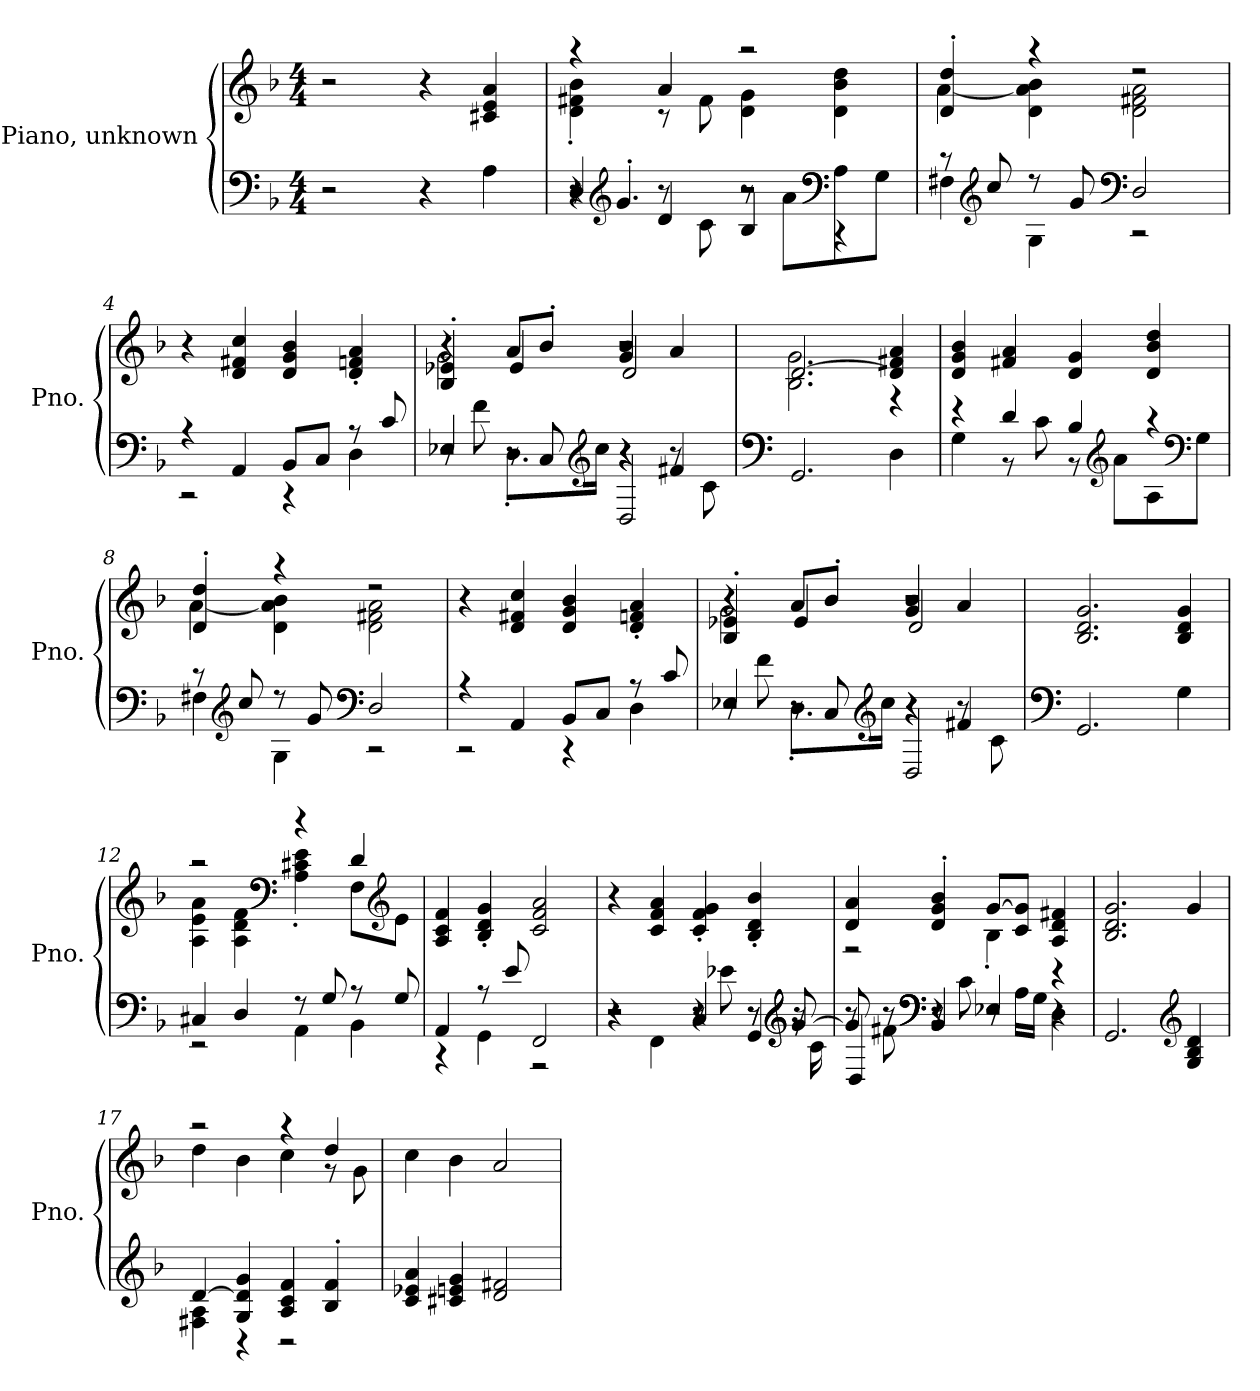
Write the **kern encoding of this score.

**kern	**kern
*part1	*part1
*staff2	*staff1
*I"Piano, unknown	*
*I'Pno.	*
*clefF4	*clefG2
*k[b-]	*k[b-]
*M4/4	*M4/4
*MM120	*MM120
=1	=1
2r	2r
4r	4r
4A\	4c#X/ 4e/ 4a/
=2	=2
*^	*^
*	*^	*	*
8r	4r	4D/	4r	4d\' 4f#X\' 4b-\'
*clefG2	*	*	*	*
4.g'/	.	.	.	.
.	8r	4d/	4a/	8r
.	8c\	.	.	8f#\
2r	8r	4B-/	2r	4d\ 4g\
.	8a\L	.	.	.
*clefF4	*	*	*	*
.	8A\	4r	.	4d\ 4b-\ 4dd\
.	8G\J	.	.	.
*	*v	*v	*	*
=3	=3	=3	=3
8r	4F#X\	4d/' 4dd/'	[4a\
*clefG2	*	*	*
8cc/	.	.	.
8r	4G\	4r	4d\ 4a\] 4b-\
8g/	.	.	.
*clefF4	*	*	*
2D/	2r	2r	2d\ 2f#X\ 2a\
*	*	*v	*v
=4	=4	=4
4r	2r	4r
4AA/	.	4d/ 4f#X/ 4cc/
8BB-/L	4r	4d/ 4g/ 4b-/
8C/J	.	.
8r	4D\	4d/' 4fn/' 4a/'
8c/	.	.
!!LO:LB:g=z
=5	=5	=5
*	*^	*^
*	*	*	*	*^
2r	8r	4E-X/	4B-/' 4e-X/'	2g\	4r
.	8f\	.	.	.	.
.	8.D'\L	8r	8a/L	.	4e-/
.	.	8C/	8b-'/J	.	.
*clefG2	*	*	*	*	*
.	16cc\Jk	.	.	.	.
4r	4r	2D/	4g/ 4b-/	2r	2d/
4f#X/	8r	.	4a/	.	.
.	8c\	.	.	.	.
*v	*v	*v	*	*	*
*	*v	*v	*v
=6	=6
*clefF4	*
*	*^
2.GG/	[2.d/	2.B-\ 2.g\
4D\	4d/] 4f#X/ 4a/	4r
*	*v	*v
=7	=7
*^	*
4r	4G\	4d/ 4g/ 4b-/
4d/	8r	4f#X/ 4a/
.	8c\	.
4B-/	8r	4d/ 4g/
*clefG2	*	*
.	8a\L	.
4r	8A\	4d/ 4b-/ 4dd/
*clefF4	*	*
.	8G\J	.
=8	=8	=8
*	*	*^
8r	4F#X\	4d/' 4dd/'	[4a\
*clefG2	*	*	*
8cc/	.	.	.
8r	4G\	4r	4d\ 4a\] 4b-\
8g/	.	.	.
*clefF4	*	*	*
2D/	2r	2r	2d\ 2f#X\ 2a\
*	*	*v	*v
!!LO:LB:g=z
=9	=9	=9
4r	2r	4r
4AA/	.	4d/ 4f#X/ 4cc/
8BB-/L	4r	4d/ 4g/ 4b-/
8C/J	.	.
8r	4D\	4d/' 4fn/' 4a/'
8c/	.	.
=10	=10	=10
*	*^	*^
*	*	*	*	*^
2r	8r	4E-X/	4B-/' 4e-X/'	2g\	4r
.	8f\	.	.	.	.
.	8.D'\L	8r	8a/L	.	4e-/
.	.	8C/	8b-'/J	.	.
*clefG2	*	*	*	*	*
.	16cc\Jk	.	.	.	.
4r	4r	2D/	4g/ 4b-/	2r	2d/
4f#X/	8r	.	4a/	.	.
.	8c\	.	.	.	.
*v	*v	*v	*	*	*
*	*v	*v	*v
=11	=11
*clefF4	*
2.GG/	2.B-/ 2.d/ 2.g/
4G\	4B-/ 4d/ 4g/
=12	=12
*^	*^
4C#X/	2r	2r	4A\ 4e\ 4a\
4D/	.	.	4A\ 4d\ 4f\
*	*	*clefF4	*
8r	4AA\	4r	4A\' 4c#X\' 4e\'
8G/	.	.	.
8r	4BB-\	4d/	8F\L
*	*	*clefG2	*
8G/	.	.	8e\J
*	*	*v	*v
=13	=13	=13
4AA/	4r	4A/ 4c/ 4f/
8r	4GG\	4B-/' 4d/' 4g/'
8e/	.	.
2FF/	2r	2c/ 2f/ 2a/
!!LO:LB:g=z
=14	=14	=14
*	*^	*
2r	4r	2r	4r
.	4FF\	.	4c/ 4f/ 4a/
4r	8r	4C/	4c/' 4f/' 4g/'
.	8e-X\	.	.
8r	8r	4GG/	4B-/' 4d/' 4b-/'
*clefG2	*	*	*
[8g/	16r	.	.
.	16c\	.	.
=15	=15	=15	=15
*	*	*	*^
8g/]	8r	4D/	4d/ 4a/	2r
8r	8f#X\	.	.	.
*clefF4	*	*	*	*
4r	8r	4BB-/	4d/' 4g/' 4b-/'	.
.	8c\	.	.	.
2r	8r	4E-X/	[8g/L	4B-'\
.	16A\LL	.	8c/ 8g/]J	.
.	16G\JJ	.	.	.
.	4D\	4r	4A/ 4d/ 4f#X/	4r
*v	*v	*v	*	*
*	*v	*v
=16	=16
2.GG/	2.B-/ 2.d/ 2.g/
*clefG2	*
4G/ 4B-/ 4d/	4g/
=17	=17
*^	*^
[4d/	4F#X\ 4A\	2r	4dd\
4G/ 4d/] 4g/	4r	.	4b-\
4A/ 4c/ 4f/	2r	4r	4cc\
4B-/' 4f/'	.	4dd/	8r
.	.	.	8g\
*v	*v	*	*
*	*v	*v
=18	=18
4c/ 4e-X/ 4a/	4cc\
4c#X/ 4en/ 4g/	4b-\
2d/ 2f#X/	2a/
=	=
*-	*-
